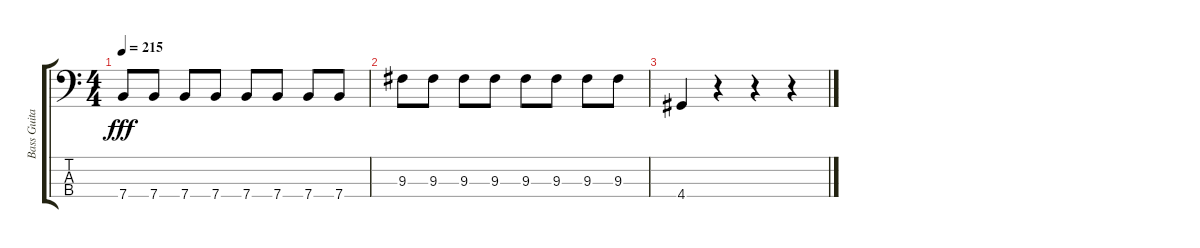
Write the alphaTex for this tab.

\track ("Bass Guitar (Chris #2)" "Bass Guita") {instrument electricbasspick}
\staff {score tabs}
\tuning (G2 D2 A1 E1) {hide}
\ts (4 4)
\tempo 215
\clef f4
\ks c
7.4.8{dy fff} 7.4.8 7.4.8 7.4.8 7.4.8 7.4.8 7.4.8 7.4.8 |
9.3.8 9.3.8 9.3.8 9.3.8 9.3.8 9.3.8 9.3.8 9.3.8 |
4.4.4 r.4 r.4 r.4
